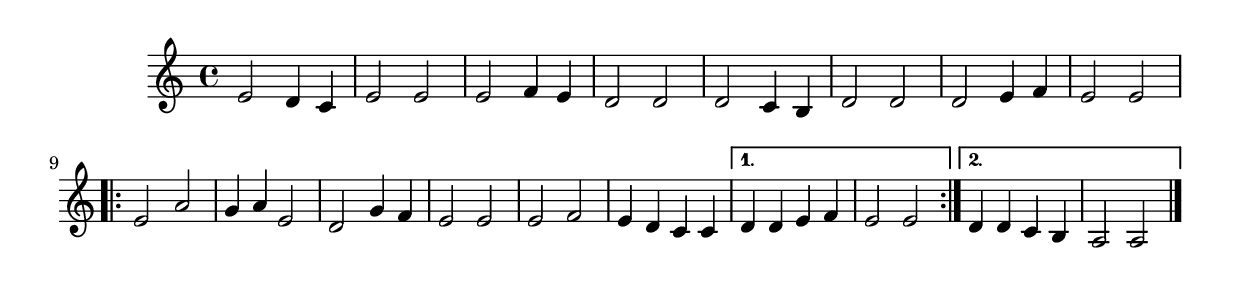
\version "2.18.2"

\transpose f a \relative {
  \key f \minor

  c'2 bes4 aes | c2 c | c des4 c | bes2 bes |
  bes aes4 g | bes2 bes | bes c4 des | c2 c | \break

  \repeat volta 2 {
    c f | ees4 f c2 | bes ees4 des | c2 c |
    c des | c4 bes aes aes |
  }
  \alternative {
    { bes bes c des | c2 c | }
    { bes4 bes aes g | f2 f \bar "|." }
  }
}
